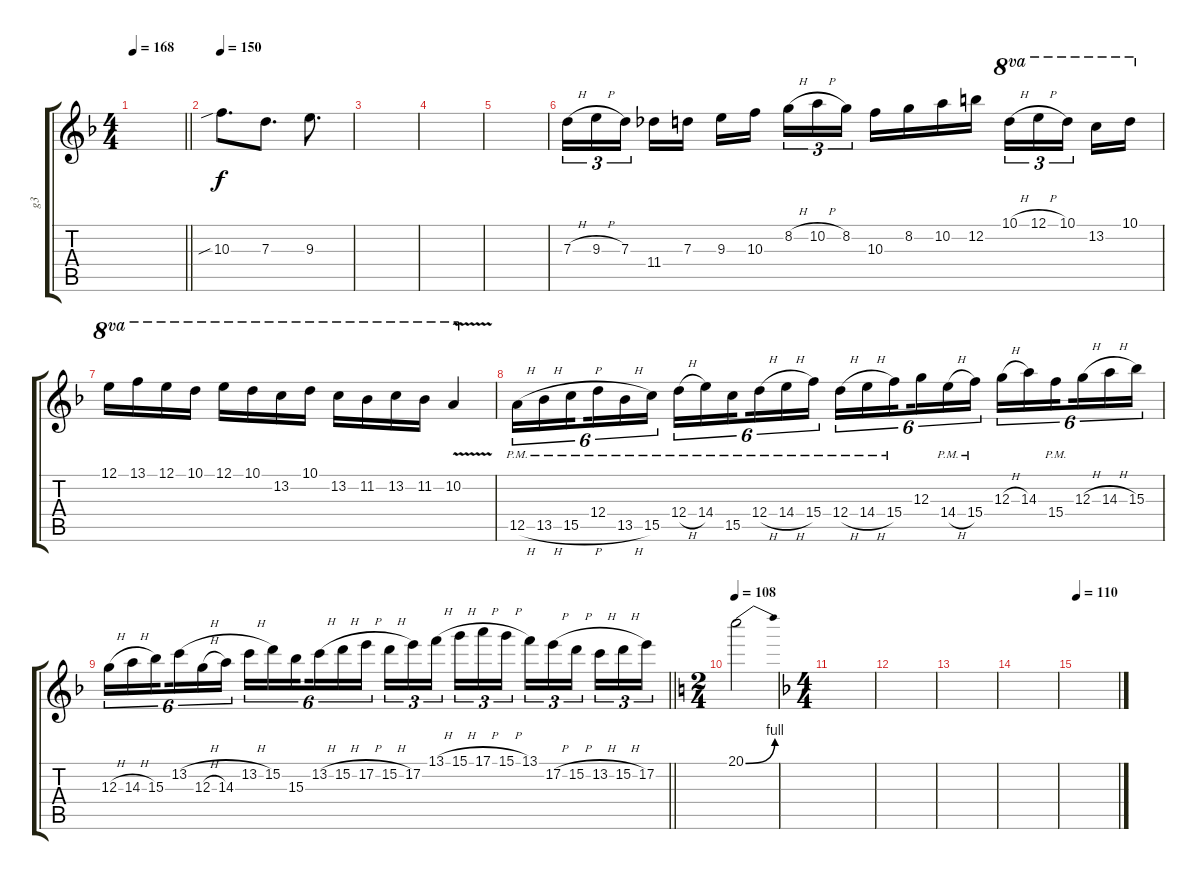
\track ("g3" "g3") {instrument distortionguitar}
\staff {score tabs}
\tuning (E4 B3 G3 D3 A2 D2) {hide}
\ts (4 4)
\tempo 168
\clef g2
\barLineRight lightlight
\ks f
|
\section ("" "")
\tempo 150
10.3{sib}.8{d} 7.3.8{d} 9.3.8{d} |
|
|
|
7.3{h}.16{tu (3 2)} 9.3{h}.16{tu (3 2)} 7.3.16{tu (3 2) beam splitsecondary} 11.4.16 7.3.16 9.3.16 10.3.16{beam splitsecondary} 8.2{h}.16{tu (3 2)} 10.2{h}.16{tu (3 2)} 8.2.16{tu (3 2)} 10.3.16 8.2.16 10.2.16 12.2.16 10.1{h}.16{tu (3 2) ot 8va} 12.1{h}.16{tu (3 2) ot 8va} 10.1.16{tu (3 2) ot 8va beam splitsecondary} 13.2.16{ot 8va} 10.1.16{ot 8va} |
12.1.16{ot 8va} 13.1.16{ot 8va} 12.1.16{ot 8va} 10.1.16{ot 8va} 12.1.16{ot 8va} 10.1.16{ot 8va} 13.2.16{ot 8va} 10.1.16{ot 8va} 13.2.16{ot 8va} 11.2.16{ot 8va} 13.2.16{ot 8va} 11.2.16{ot 8va} 10.2{v}.4{ot 8va} |
12.5{h pm}.16{tu (6 4)} 13.5{h pm}.16{tu (6 4)} 15.5{h pm}.16{tu (6 4) beam splitsecondary} 12.4{pm}.16{tu (6 4)} 13.5{h pm}.16{tu (6 4)} 15.5{pm}.16{tu (6 4)} 12.4{h pm}.16{tu (6 4)} 14.4{pm}.16{tu (6 4)} 15.5{pm}.16{tu (6 4) beam splitsecondary} 12.4{h pm}.16{tu (6 4)} 14.4{h pm}.16{tu (6 4)} 15.4{pm}.16{tu (6 4)} 12.4{h pm}.16{tu (6 4)} 14.4{h pm}.16{tu (6 4)} 15.4{pm}.16{tu (6 4) beam splitsecondary} 12.3.16{tu (6 4)} 14.4{h pm}.16{tu (6 4)} 15.4{pm}.16{tu (6 4)} 12.3{h}.16{tu (6 4)} 14.3.16{tu (6 4)} 15.4{pm}.16{tu (6 4) beam splitsecondary} 12.3{h}.16{tu (6 4)} 14.3{h}.16{tu (6 4)} 15.3.16{tu (6 4)} |
\barLineRight lightlight
12.3{h}.16{tu (6 4)} 14.3{h}.16{tu (6 4)} 15.3.16{tu (6 4) beam splitsecondary} 13.2{h}.16{tu (6 4)} 12.3{h}.16{tu (6 4)} 14.3.16{tu (6 4)} 13.2{h}.16{tu (6 4)} 15.2.16{tu (6 4)} 15.3.16{tu (6 4) beam splitsecondary} 13.2{h}.16{tu (6 4)} 15.2{h}.16{tu (6 4)} 17.2{h}.16{tu (6 4)} 15.2{h}.16{tu (3 2)} 17.2.16{tu (3 2)} 13.1{h}.16{tu (3 2) beam splitsecondary} 15.1{h}.16{tu (3 2)} 17.1{h}.16{tu (3 2)} 15.1{h}.16{tu (3 2)} 13.1.16{tu (3 2)} 17.2{h}.16{tu (3 2)} 15.2{h}.16{tu (3 2) beam splitsecondary} 13.2{h}.16{tu (3 2)} 15.2{h}.16{tu (3 2)} 17.2.16{tu (3 2)} |
\ts (2 4)
\section ("" "")
\tempo 108
\ks c
20.1{be (bend 0 0 60 4)}.2 |
\ts (4 4)
\ks f
|
|
|
|
\tempo 110
